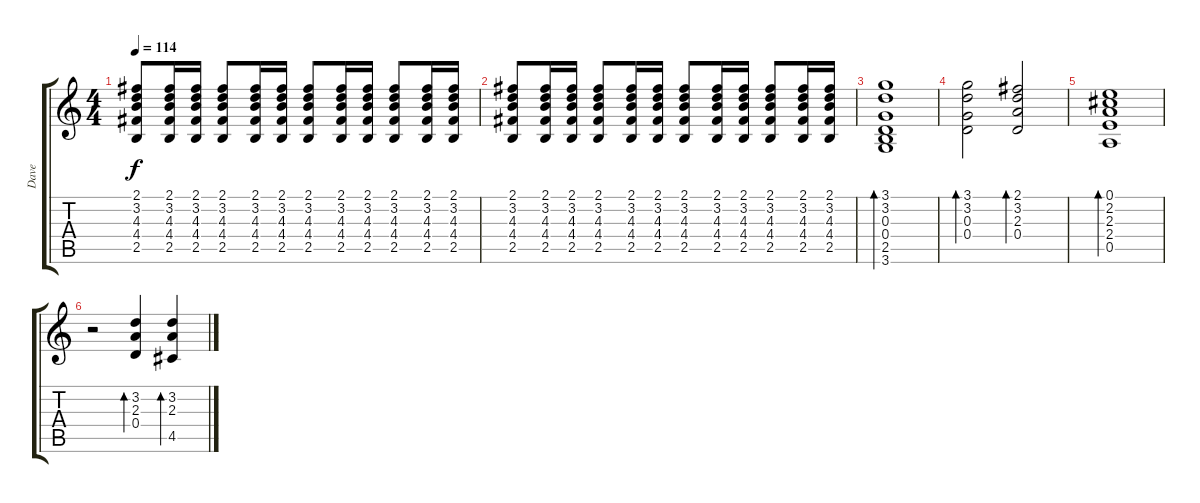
\track ("Dave" "Dave") {instrument acousticguitarsteel}
\staff {score tabs}
\tuning (E4 B3 G3 D3 A2 E2) {hide}
\ts (4 4)
\tempo 114
\clef g2
\ks c
(2.1 3.2 4.3 4.4 2.5).8{dy f} (2.1 3.2 4.3 4.4 2.5).16 (2.1 3.2 4.3 4.4 2.5).16 (2.1 3.2 4.3 4.4 2.5).8 (2.1 3.2 4.3 4.4 2.5).16 (2.1 3.2 4.3 4.4 2.5).16 (2.1 3.2 4.3 4.4 2.5).8 (2.1 3.2 4.3 4.4 2.5).16 (2.1 3.2 4.3 4.4 2.5).16 (2.1 3.2 4.3 4.4 2.5).8 (2.1 3.2 4.3 4.4 2.5).16 (2.1 3.2 4.3 4.4 2.5).16 |
(2.1 3.2 4.3 4.4 2.5).8 (2.1 3.2 4.3 4.4 2.5).16 (2.1 3.2 4.3 4.4 2.5).16 (2.1 3.2 4.3 4.4 2.5).8 (2.1 3.2 4.3 4.4 2.5).16 (2.1 3.2 4.3 4.4 2.5).16 (2.1 3.2 4.3 4.4 2.5).8 (2.1 3.2 4.3 4.4 2.5).16 (2.1 3.2 4.3 4.4 2.5).16 (2.1 3.2 4.3 4.4 2.5).8 (2.1 3.2 4.3 4.4 2.5).16 (2.1 3.2 4.3 4.4 2.5).16 |
(3.1 3.2 0.3 0.4 2.5 3.6).1{bd 60} |
(3.1 3.2 0.3 0.4).2{bd 60} (2.1 3.2 2.3 0.4).2{bd 60} |
(0.1 2.2 2.3 2.4 0.5).1{bd 60} |
r.2 (3.2 2.3 0.4).4{bd 60} (3.2 2.3 4.5).4{bd 60}
